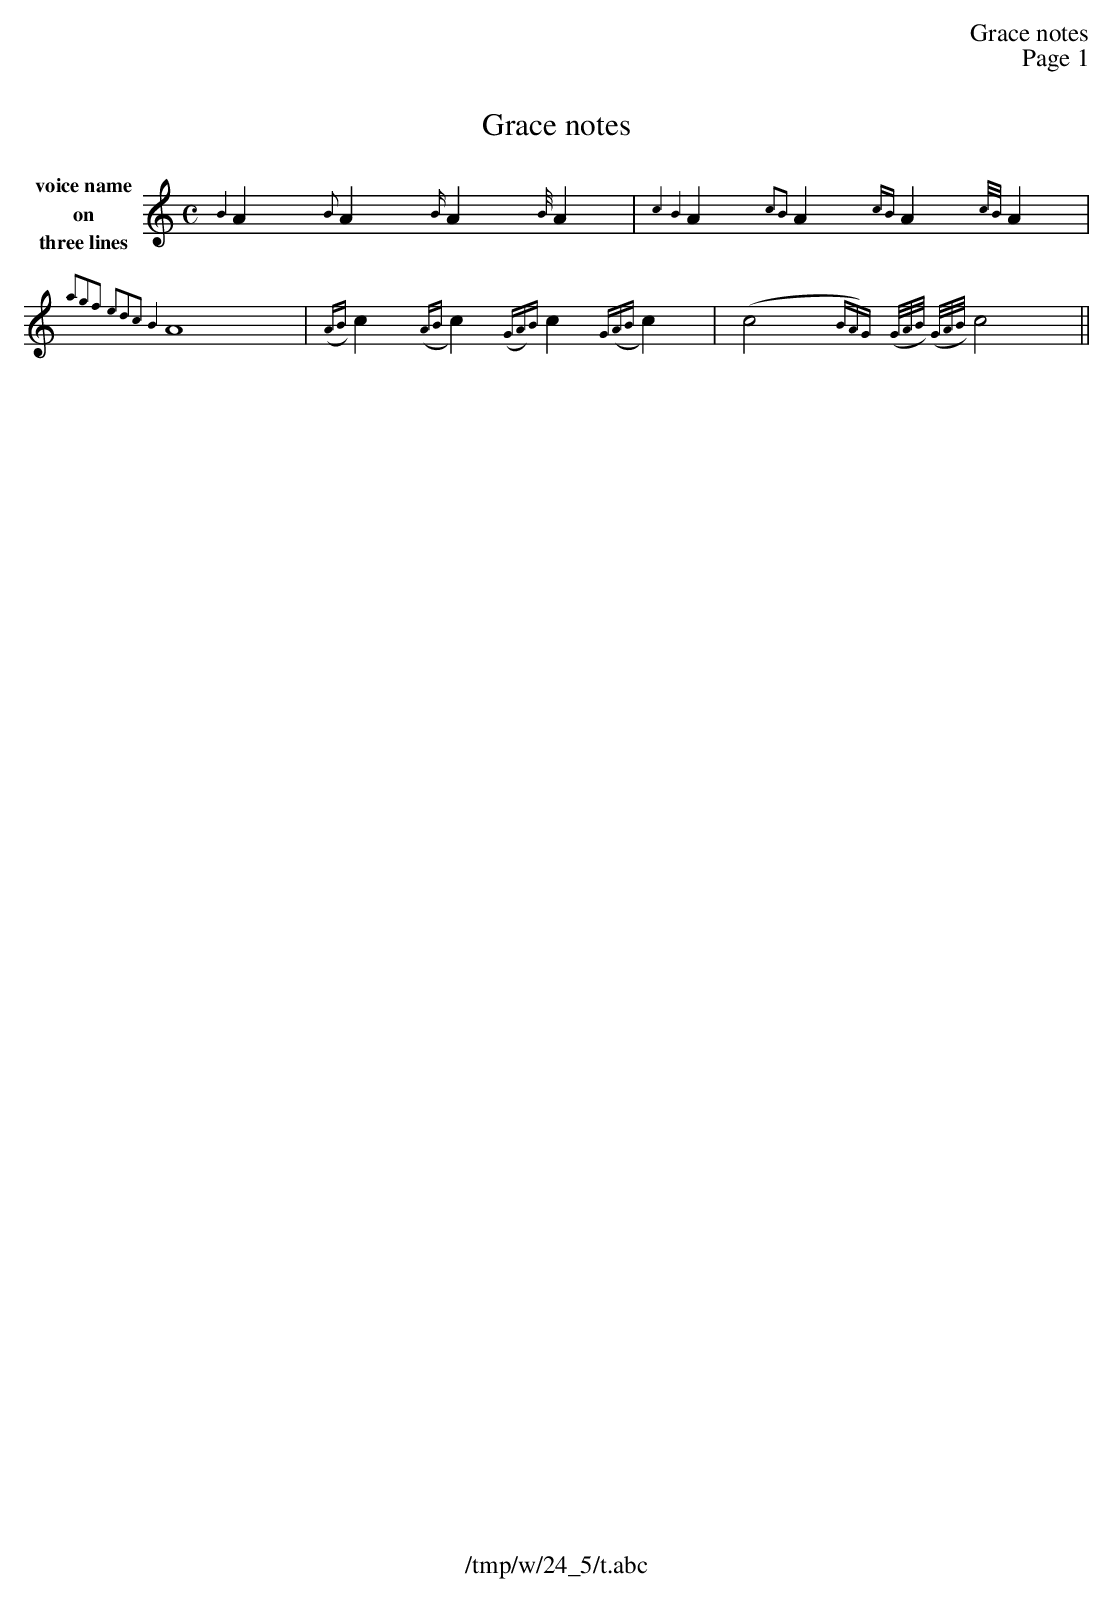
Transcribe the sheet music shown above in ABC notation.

X:1
T:Grace notes
M:C
L:1/4
K:C
V:1 name="voice name\non\nthree lines"
{B2}A{B}A{B/}A{B//}A|{c4B4}A{c2B2}A{cB}A{c/B/}A|
{a2g2f2 e2d2c2B4}A4|{(AB)}c{(AB}c){(GA)B}c{G(AB}c)|(c2{BA)G}{(G/A/B/) (G/A/B/)}c2||
